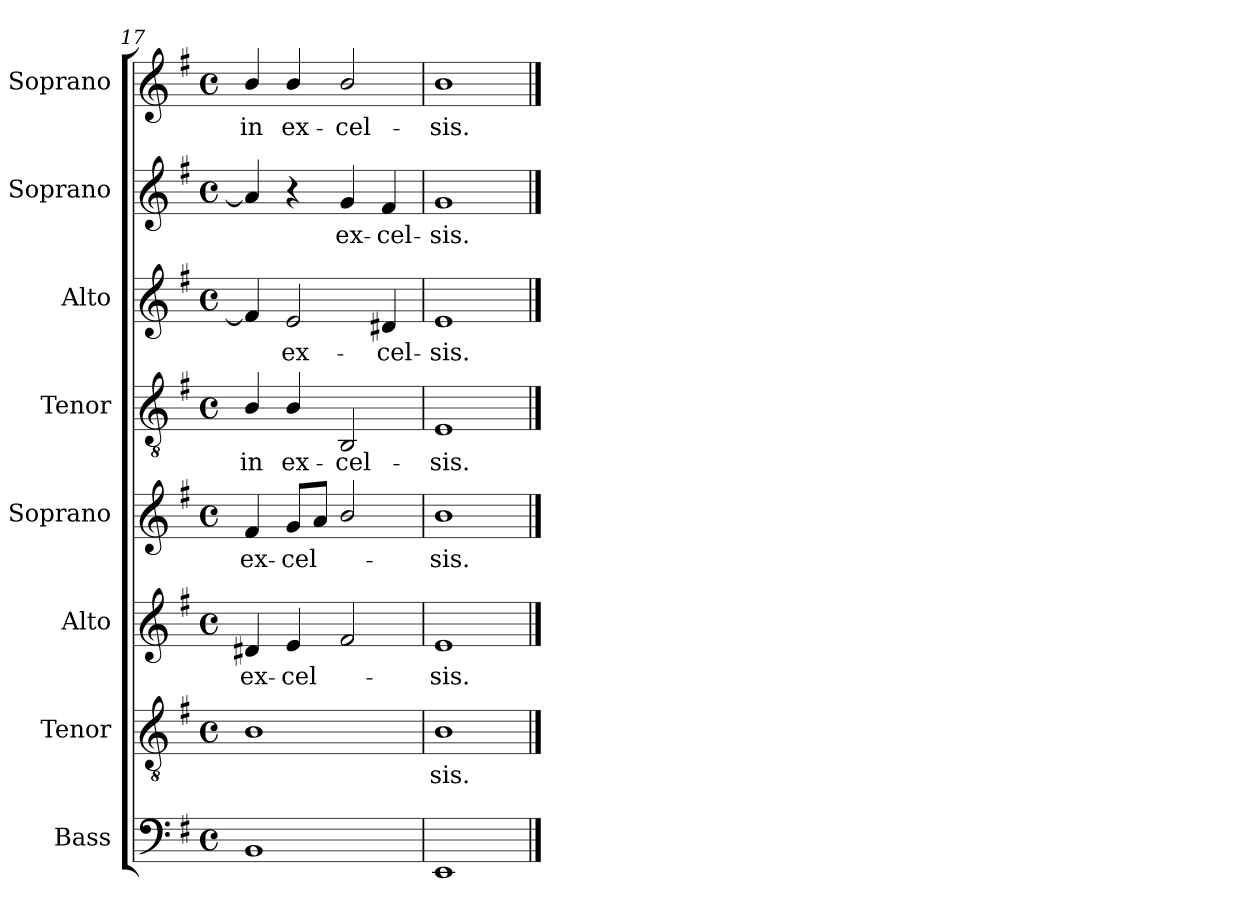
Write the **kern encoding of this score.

**kern	**kern	**text	**kern	**text	**kern	**text	**kern	**text	**kern	**text	**kern	**text	**kern	**text
*part8	*part7	*part7	*part6	*part6	*part5	*part5	*part4	*part4	*part3	*part3	*part2	*part2	*part1	*part1
*staff8	*staff7	*staff7	*staff6	*staff6	*staff5	*staff5	*staff4	*staff4	*staff3	*staff3	*staff2	*staff2	*staff1	*staff1
*I"Bass	*I"Tenor	*	*I"Alto	*	*I"Soprano	*	*I"Tenor	*	*I"Alto	*	*I"Soprano	*	*I"Soprano	*
*I'B.	*I'T.	*	*I'A.	*	*I'S.	*	*I'T.	*	*I'A.	*	*I'S.	*	*I'S.	*
*clefF4	*clefGv2	*	*clefG2	*	*clefG2	*	*clefGv2	*	*clefG2	*	*clefG2	*	*clefG2	*
*	*ITrd7c12	*	*	*	*	*	*ITrd7c12	*	*	*	*	*	*	*
*k[f#]	*k[f#]	*	*k[f#]	*	*k[f#]	*	*k[f#]	*	*k[f#]	*	*k[f#]	*	*k[f#]	*
*G:	*G:	*	*G:	*	*G:	*	*G:	*	*G:	*	*G:	*	*G:	*
*M4/4	*M4/4	*	*M4/4	*	*M4/4	*	*M4/4	*	*M4/4	*	*M4/4	*	*M4/4	*
*met(c)	*met(c)	*	*met(c)	*	*met(c)	*	*met(c)	*	*met(c)	*	*met(c)	*	*met(c)	*
=17	=17	=17	=17	=17	=17	=17	=17	=17	=17	=17	=17	=17	=17	=17
!	!	!	!	!LO:LY:b:color=#000000	!	!	!	!	!	!	!	!	!	!
!	!	!	!	!	!	!LO:LY:b:color=#000000	!	!	!	!	!	!	!	!
!	!	!	!	!	!	!	!	!LO:LY:b:color=#000000	!	!	!	!	!	!
!	!	!	!	!	!	!	!	!	!	!	!	!	!	!LO:LY:b:color=#000000
1BBi	1BBi	.	4d#Xi/	ex-	4f#i/	ex-	4BBi/	in	4f#i/]	.	4ai/]	.	4bi/	in
!	!	!	!	!LO:LY:b:color=#000000	!	!	!	!	!	!	!	!	!	!
!	!	!	!	!	!	!LO:LY:b:color=#000000	!	!	!	!	!	!	!	!
!	!	!	!	!	!	!	!	!LO:LY:b:color=#000000	!	!	!	!	!	!
!	!	!	!	!	!	!	!	!	!	!LO:LY:b:color=#000000	!	!	!	!
!	!	!	!	!	!	!	!	!	!	!	!	!	!	!LO:LY:b:color=#000000
.	.	.	4ei/	-cel-	8gi/L	-cel-	4BBi/	ex-	2ei/	ex-	4r	.	4bi/	ex-
.	.	.	.	.	8ai/J	.	.	.	.	.	.	.	.	.
!	!	!	!	!	!	!	!	!LO:LY:b:color=#000000	!	!	!	!	!	!
!	!	!	!	!	!	!	!	!	!	!	!	!LO:LY:b:color=#000000	!	!
!	!	!	!	!	!	!	!	!	!	!	!	!	!	!LO:LY:b:color=#000000
.	.	.	2f#i/	.	2bi/	.	2BBBi/	-cel-	.	.	4gi/	ex-	2bi/	-cel-
!	!	!	!	!	!	!	!	!	!	!LO:LY:b:color=#000000	!	!	!	!
!	!	!	!	!	!	!	!	!	!	!	!	!LO:LY:b:color=#000000	!	!
.	.	.	.	.	.	.	.	.	4d#Xi/	-cel-	4f#i/	-cel-	.	.
=18	=18	=18	=18	=18	=18	=18	=18	=18	=18	=18	=18	=18	=18	=18
!	!	!LO:LY:b:color=#000000	!	!	!	!	!	!	!	!	!	!	!	!
!	!	!	!	!LO:LY:b:color=#000000	!	!	!	!	!	!	!	!	!	!
!	!	!	!	!	!	!LO:LY:b:color=#000000	!	!	!	!	!	!	!	!
!	!	!	!	!	!	!	!	!LO:LY:b:color=#000000	!	!	!	!	!	!
!	!	!	!	!	!	!	!	!	!	!LO:LY:b:color=#000000	!	!	!	!
!	!	!	!	!	!	!	!	!	!	!	!	!LO:LY:b:color=#000000	!	!
!	!	!	!	!	!	!	!	!	!	!	!	!	!	!LO:LY:b:color=#000000
1EEi	1BBi	-sis.	1ei	-sis.	1bi	-sis.	1EEi	-sis.	1ei	-sis.	1gi	-sis.	1bi	-sis.
==	==	==	==	==	==	==	==	==	==	==	==	==	==	==
*-	*-	*-	*-	*-	*-	*-	*-	*-	*-	*-	*-	*-	*-	*-
